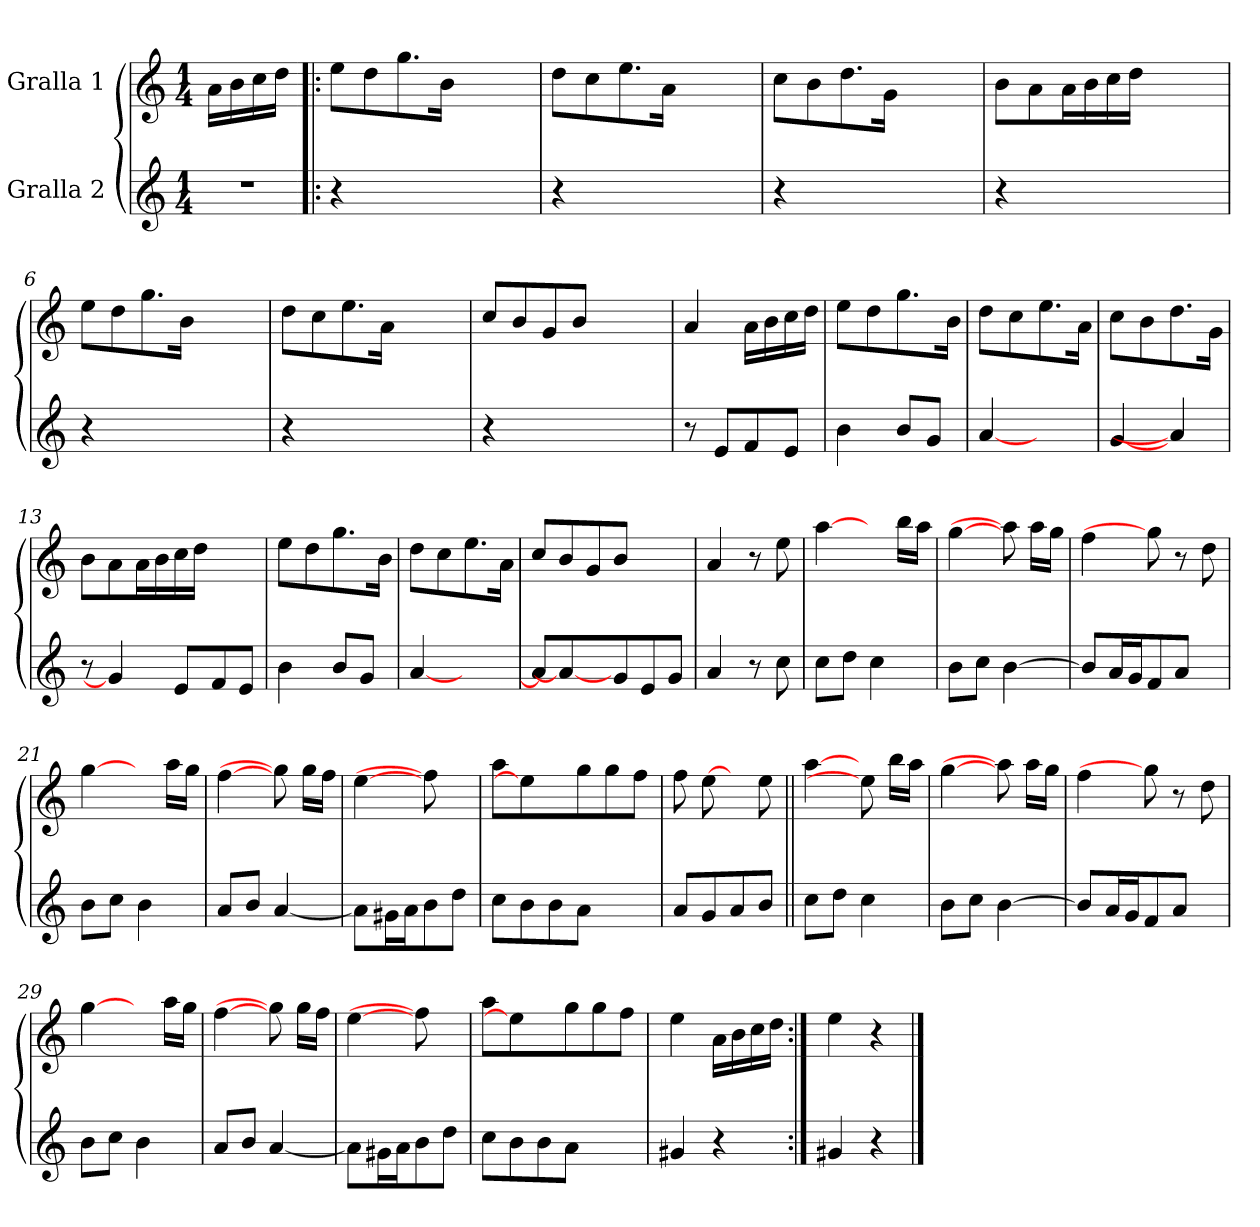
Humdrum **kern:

**kern	**kern
*part2	*part1
*staff2	*staff1
*I"Gralla 2	*I"Gralla 1
*clefG2	*clefG2
*k[]	*k[]
*M1/4	*M1/4
=1	=1
4r	16a\LL
.	16b\
.	16cc\
.	16dd\JJ
=2!|:	=2!|:
4r	8ee\L
.	8dd\
2.ryy	8.gg\
.	16b\Jk
.	2ryy
=3	=3
4r	8dd\L
.	8cc\
2.ryy	8.ee\
.	16a\Jk
.	2ryy
=4	=4
4r	8cc\L
.	8b\
2.ryy	8.dd\
.	16g\Jk
.	2ryy
=5	=5
4r	8b\L
.	8a\
2.ryy	16a\L
.	16b\
.	16cc\
.	16dd\JJ
.	2ryy
=6	=6
4r	8ee\L
.	8dd\
2.ryy	8.gg\
.	16b\Jk
.	2ryy
!!LO:LB:g=z
=7	=7
4r	8dd\L
.	8cc\
2.ryy	8.ee\
.	16a\Jk
.	2ryy
=8	=8
4r	8cc/L
.	8b/
2.ryy	8g/
.	8b/J
.	2ryy
=9	=9
8r	4a/
8e/L	.
8f/	16a\LL
.	16b\
8e/J	16cc\
.	16dd\JJ
=10	=10
4b\	8ee\L
.	8dd\
8b/L	8.gg\
8g/J	.
.	16b\Jk
=11	=11
[4a/	8dd\L
.	8cc\
4ryy	8.ee\
.	16a\Jk
=12	=12
[4g/	8cc\L
.	8b\
4a/]	8.dd\
.	16g\Jk
=13	=13
8r	8b\L
4g/]	8a\
.	16a\L
.	16b\
8e/L	16cc\
.	16dd\JJ
8f/	4ryy
8e/J	.
=14	=14
4b\	8ee\L
.	8dd\
8b/L	8.gg\
8g/J	.
.	16b\Jk
!!LO:LB:g=z
=15	=15
[4a/	8dd\L
.	8cc\
4ryy	8.ee\
.	16a\Jk
=16	=16
8a/L]	8cc/L
4a/_	8b/
.	8g/
8g/	8b/J
8e/	4ryy
8g/J	.
=17	=17
4a/	4a/
8r	8r
8cc\	8ee\
=18	=18
8cc\L	[4aa\
8dd\J	.
4cc\	8ryy
.	16bb\LL
.	16aa\JJ
=19	=19
8b\L	[4gg\
8cc\J	.
[4b\	8aa\]
.	16aa\LL
.	16gg\JJ
=20	=20
8b/L]	4ff\
16a/L	.
16g/J	.
8f/	8gg\]
8a/J	8r
8ryy	8dd\
=21	=21
8b\L	[4gg\
8cc\J	.
4b\	8ryy
.	16aa\LL
.	16gg\JJ
=22	=22
8a/L	[4ff\
8b/J	.
[4a/	8gg\]
.	16gg\LL
.	16ff\JJ
!!LO:LB:g=z
=23	=23
8a\L]	[4ee\
16g#X\L	.
16a\J	.
8b\	8ff\]
8dd\J	8ryy
=24	=24
8cc\L	8aa\L
8b\	4ee\]
8b\	.
8a\J	8gg\
4ryy	8gg\
.	8ff\J
=25	=25
8a/L	8ff\
8g/	[8ee\
8a/	8ryy
8b/J	8ee\
=26||	=26||
8cc\L	[4aa\
8dd\J	.
4cc\	8ee\]
.	16bb\LL
.	16aa\JJ
=27	=27
8b\L	[4gg\
8cc\J	.
[4b\	8aa\]
.	16aa\LL
.	16gg\JJ
=28	=28
8b/L]	4ff\
16a/L	.
16g/J	.
8f/	8gg\]
8a/J	8r
8ryy	8dd\
=29	=29
8b\L	[4gg\
8cc\J	.
4b\	8ryy
.	16aa\LL
.	16gg\JJ
=30	=30
8a/L	[4ff\
8b/J	.
[4a/	8gg\]
.	16gg\LL
.	16ff\JJ
!!LO:LB:g=z
=31	=31
8a\L]	[4ee\
16g#X\L	.
16a\J	.
8b\	8ff\]
8dd\J	8ryy
=32	=32
8cc\L	8aa\L
8b\	4ee\]
8b\	.
8a\J	8gg\
4ryy	8gg\
.	8ff\J
=33	=33
4g#X/	4ee\
4r	16a\LL
.	16b\
.	16cc\
.	16dd\JJ
=34:|!	=34:|!
4g#X/	4ee\
4r	4r
==	==
*-	*-
